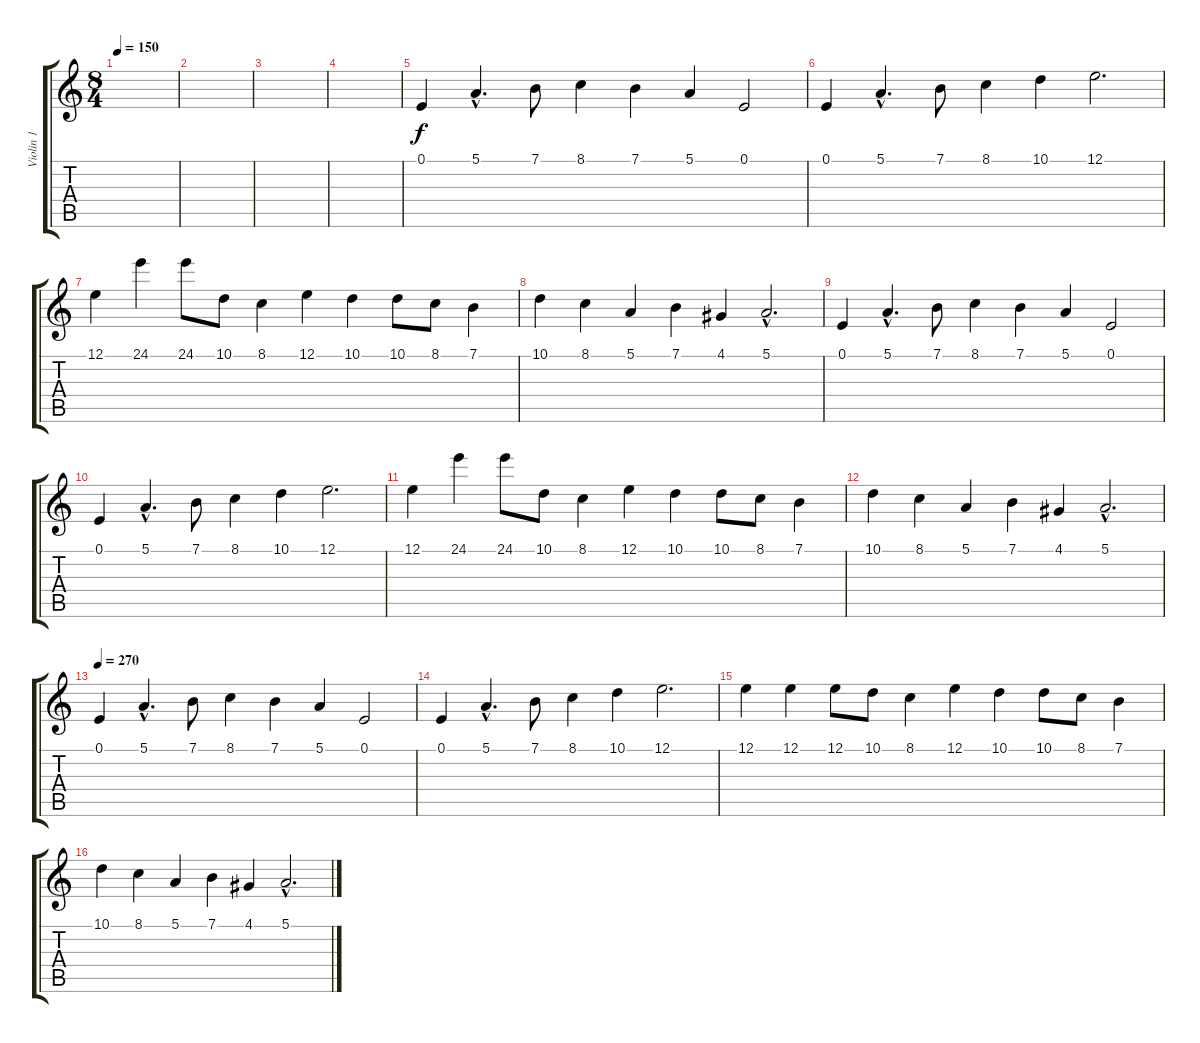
\track ("Violin 1" "Violin 1") {instrument violin}
\staff {score tabs}
\tuning (E4 B3 G3 D3 A2 E2) {hide}
\ts (8 4)
\tempo 150
\clef g2
\ks c
|
|
|
|
0.1.4 5.1{hac}.4{d} 7.1.8 8.1.4 7.1.4 5.1.4 0.1.2 |
0.1.4 5.1{hac}.4{d} 7.1.8 8.1.4 10.1.4 12.1.2{d} |
12.1.4 24.1.4 24.1.8 10.1.8 8.1.4 12.1.4 10.1.4 10.1.8 8.1.8 7.1.4 |
10.1.4 8.1.4 5.1.4 7.1.4 4.1.4 5.1{hac}.2{d} |
0.1.4 5.1{hac}.4{d} 7.1.8 8.1.4 7.1.4 5.1.4 0.1.2 |
0.1.4 5.1{hac}.4{d} 7.1.8 8.1.4 10.1.4 12.1.2{d} |
12.1.4 24.1.4 24.1.8 10.1.8 8.1.4 12.1.4 10.1.4 10.1.8 8.1.8 7.1.4 |
10.1.4 8.1.4 5.1.4 7.1.4 4.1.4 5.1{hac}.2{d} |
\tempo 270
0.1.4 5.1{hac}.4{d} 7.1.8 8.1.4 7.1.4 5.1.4 0.1.2 |
0.1.4 5.1{hac}.4{d} 7.1.8 8.1.4 10.1.4 12.1.2{d} |
12.1.4 12.1.4 12.1.8 10.1.8 8.1.4 12.1.4 10.1.4 10.1.8 8.1.8 7.1.4 |
10.1.4 8.1.4 5.1.4 7.1.4 4.1.4 5.1{hac}.2{d}
